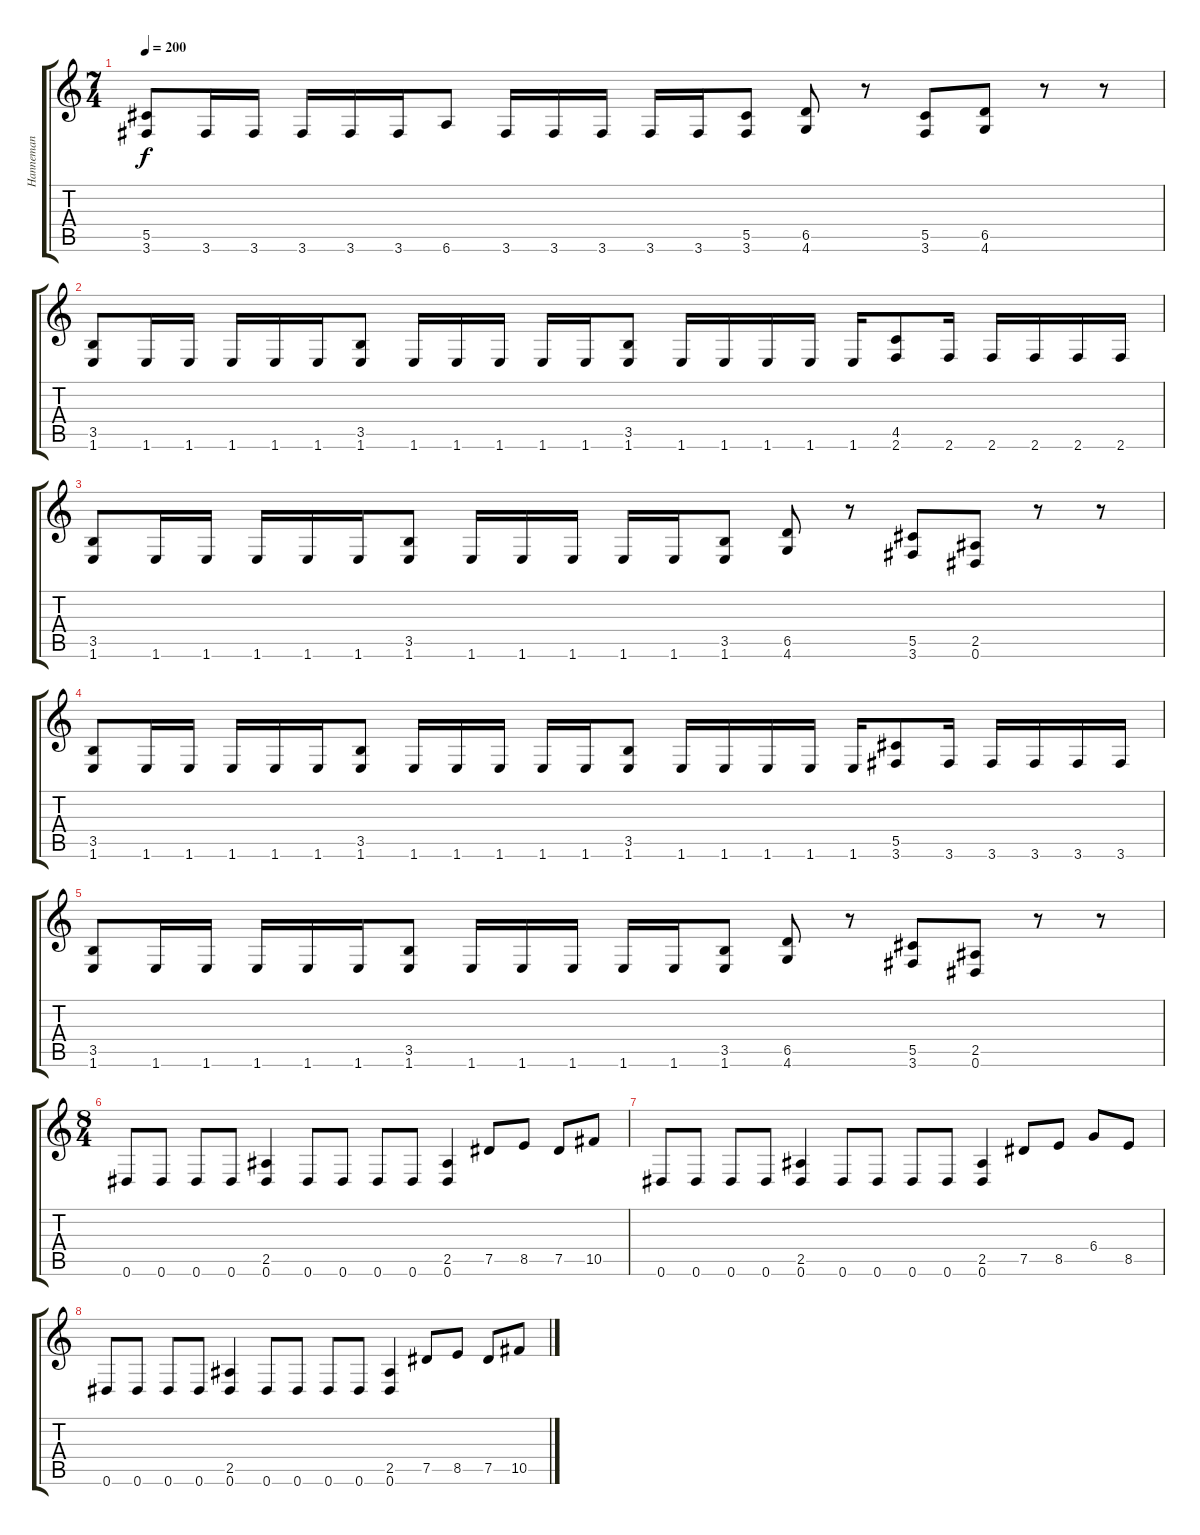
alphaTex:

\track ("Hanneman" "Hanneman") {instrument distortionguitar}
\staff {score tabs}
\tuning (Eb4 Bb3 Gb3 Db3 Ab2 Eb2) {hide}
\ts (7 4)
\tempo 200
\clef g2
\ks c
(5.5 3.6).8{dy f} 3.6.16 3.6.16 3.6.16 3.6.16 3.6.16 6.6.8 3.6.16 3.6.16 3.6.16 3.6.16 3.6.16 (5.5 3.6).8 (6.5 4.6).8 r.8 (5.5 3.6).8 (6.5 4.6).8 r.8 r.8 |
(3.5 1.6).8 1.6.16 1.6.16 1.6.16 1.6.16 1.6.16 (3.5 1.6).8 1.6.16 1.6.16 1.6.16 1.6.16 1.6.16 (3.5 1.6).8 1.6.16 1.6.16 1.6.16 1.6.16 1.6.16 (4.5 2.6).8 2.6.16 2.6.16 2.6.16 2.6.16 2.6.16 |
(3.5 1.6).8 1.6.16 1.6.16 1.6.16 1.6.16 1.6.16 (3.5 1.6).8 1.6.16 1.6.16 1.6.16 1.6.16 1.6.16 (3.5 1.6).8 (6.5 4.6).8 r.8 (5.5 3.6).8 (2.5 0.6).8 r.8 r.8 |
(3.5 1.6).8 1.6.16 1.6.16 1.6.16 1.6.16 1.6.16 (3.5 1.6).8 1.6.16 1.6.16 1.6.16 1.6.16 1.6.16 (3.5 1.6).8 1.6.16 1.6.16 1.6.16 1.6.16 1.6.16 (5.5 3.6).8 3.6.16 3.6.16 3.6.16 3.6.16 3.6.16 |
(3.5 1.6).8 1.6.16 1.6.16 1.6.16 1.6.16 1.6.16 (3.5 1.6).8 1.6.16 1.6.16 1.6.16 1.6.16 1.6.16 (3.5 1.6).8 (6.5 4.6).8 r.8 (5.5 3.6).8 (2.5 0.6).8 r.8 r.8 |
\ts (8 4)
0.6.8 0.6.8 0.6.8 0.6.8 (2.5 0.6).4 0.6.8 0.6.8 0.6.8 0.6.8 (2.5 0.6).4 7.5.8 8.5.8 7.5.8 10.5.8 |
0.6.8 0.6.8 0.6.8 0.6.8 (2.5 0.6).4 0.6.8 0.6.8 0.6.8 0.6.8 (2.5 0.6).4 7.5.8 8.5.8 6.4.8 8.5.8 |
0.6.8 0.6.8 0.6.8 0.6.8 (2.5 0.6).4 0.6.8 0.6.8 0.6.8 0.6.8 (2.5 0.6).4 7.5.8 8.5.8 7.5.8 10.5.8
